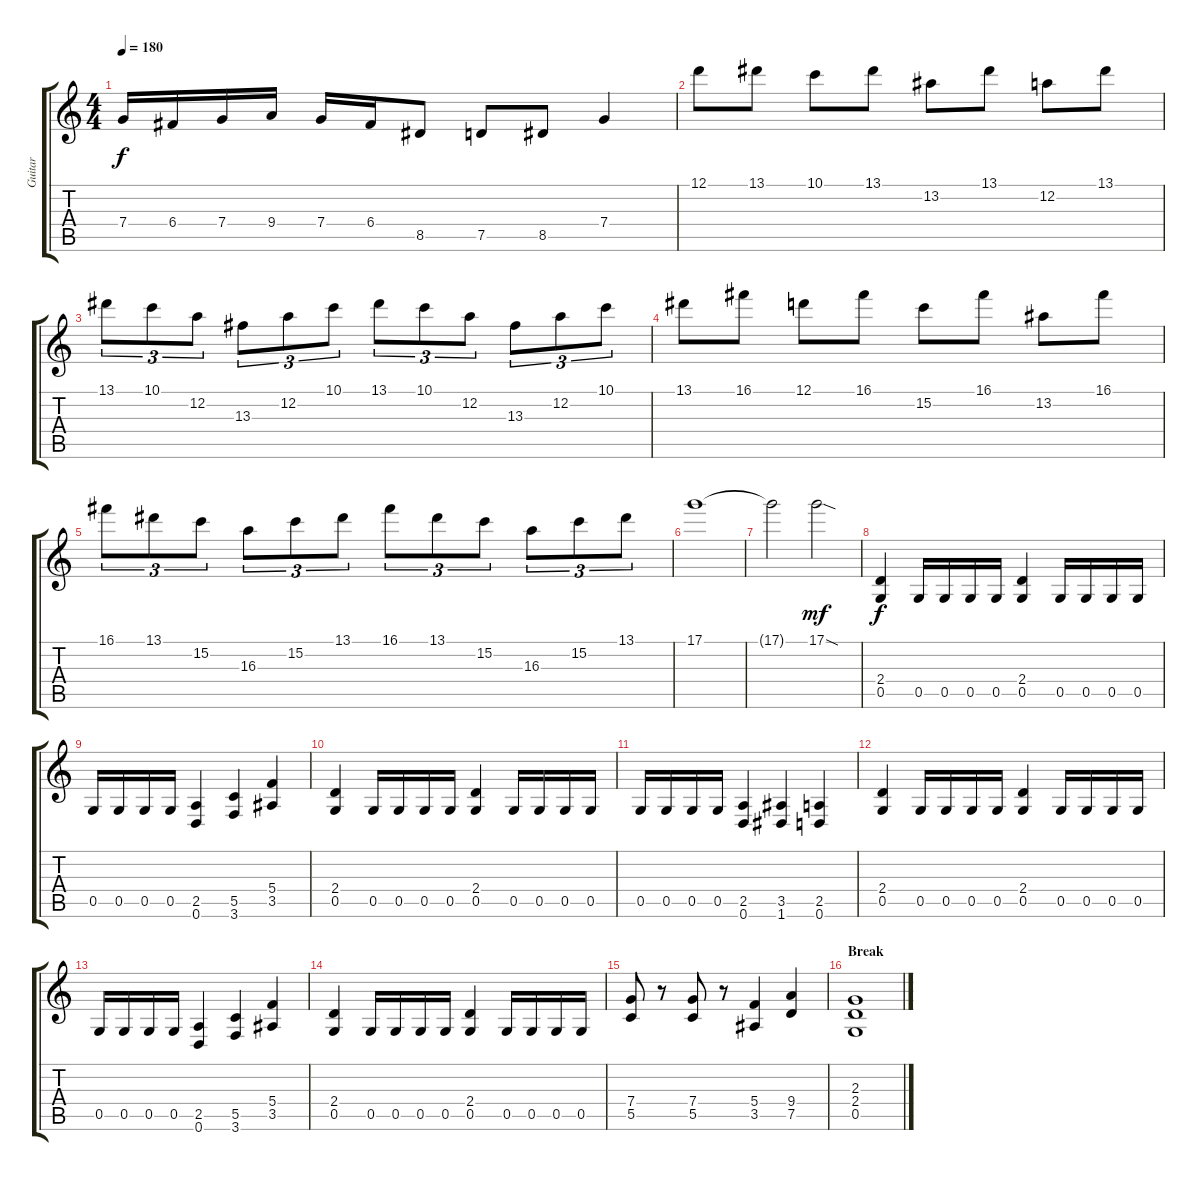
\track ("Guitar" "Guitar") {instrument distortionguitar}
\staff {score tabs}
\tuning (D4 A3 F3 C3 G2 D2) {hide}
\ts (4 4)
\tempo 180
\clef g2
\ks c
7.4.16{dy f} 6.4.16 7.4.16 9.4.16 7.4.16 6.4.16 8.5.8 7.5.8 8.5.8 7.4.4 |
12.1.8 13.1.8 10.1.8 13.1.8 13.2.8 13.1.8 12.2.8 13.1.8 |
13.1.8{tu (3 2)} 10.1.8{tu (3 2)} 12.2.8{tu (3 2)} 13.3.8{tu (3 2)} 12.2.8{tu (3 2)} 10.1.8{tu (3 2)} 13.1.8{tu (3 2)} 10.1.8{tu (3 2)} 12.2.8{tu (3 2)} 13.3.8{tu (3 2)} 12.2.8{tu (3 2)} 10.1.8{tu (3 2)} |
13.1.8 16.1.8 12.1.8 16.1.8 15.2.8 16.1.8 13.2.8 16.1.8 |
16.1.8{tu (3 2)} 13.1.8{tu (3 2)} 15.2.8{tu (3 2)} 16.3.8{tu (3 2)} 15.2.8{tu (3 2)} 13.1.8{tu (3 2)} 16.1.8{tu (3 2)} 13.1.8{tu (3 2)} 15.2.8{tu (3 2)} 16.3.8{tu (3 2)} 15.2.8{tu (3 2)} 13.1.8{tu (3 2)} |
17.1.1 |
17.1{t}.2 17.1{sod}.2{dy mf} |
(2.4 0.5).4{dy f volume 13} 0.5.16 0.5.16 0.5.16 0.5.16 (2.4 0.5).4 0.5.16 0.5.16 0.5.16 0.5.16 |
0.5.16 0.5.16 0.5.16 0.5.16 (2.5 0.6).4 (5.5 3.6).4 (5.4 3.5).4 |
(2.4 0.5).4 0.5.16 0.5.16 0.5.16 0.5.16 (2.4 0.5).4 0.5.16 0.5.16 0.5.16 0.5.16 |
0.5.16 0.5.16 0.5.16 0.5.16 (2.5 0.6).4 (3.5 1.6).4 (2.5 0.6).4 |
(2.4 0.5).4 0.5.16 0.5.16 0.5.16 0.5.16 (2.4 0.5).4 0.5.16 0.5.16 0.5.16 0.5.16 |
0.5.16 0.5.16 0.5.16 0.5.16 (2.5 0.6).4 (5.5 3.6).4 (5.4 3.5).4 |
(2.4 0.5).4 0.5.16 0.5.16 0.5.16 0.5.16 (2.4 0.5).4 0.5.16 0.5.16 0.5.16 0.5.16 |
(7.4 5.5).8 r.8 (7.4 5.5).8 r.8 (5.4 3.5).4 (9.4 7.5).4 |
\section ("" "Break")
(2.3 2.4 0.5).1
